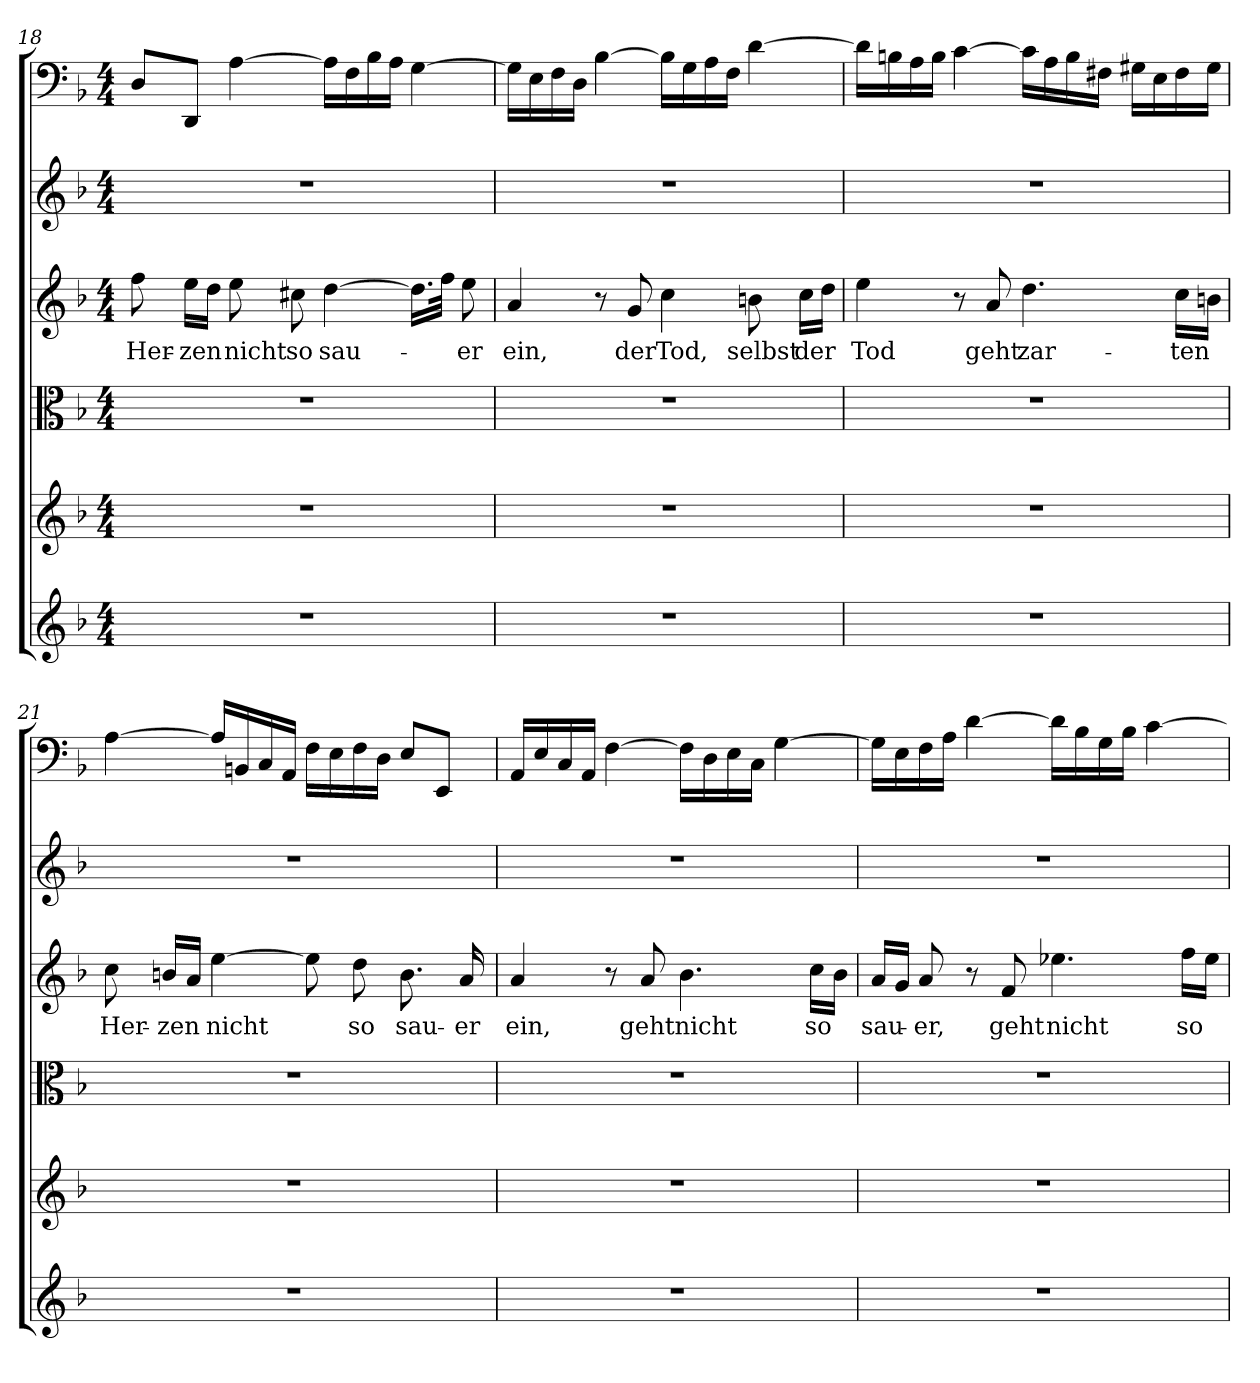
**kern	**kern	**kern	**kern	**text	**kern	**kern
*part6	*part5	*part4	*part3	*part3	*part2	*part1
*staff6	*staff5	*staff4	*staff3	*staff3	*staff2	*staff1
*clefG2	*clefG2	*clefC3	*clefG2	*	*clefG2	*clefF4
*k[b-]	*k[b-]	*k[b-]	*k[b-]	*	*k[b-]	*k[b-]
*F:	*F:	*F:	*F:	*	*F:	*F:
*M4/4	*M4/4	*M4/4	*M4/4	*	*M4/4	*M4/4
=18	=18	=18	=18	=18	=18	=18
1r	1r	1r	8ff\	Her-	1r	8D/L
.	.	.	16ee\LL	-zen	.	8DD/J
.	.	.	16dd\JJ	.	.	.
.	.	.	8ee\	nicht	.	[4A\
.	.	.	8cc#X\	so	.	.
.	.	.	[4dd\	sau-	.	16A\LL]
.	.	.	.	.	.	16F\
.	.	.	.	.	.	16B-\
.	.	.	.	.	.	16A\JJ
.	.	.	16.dd\LL]	.	.	[4G\
.	.	.	32ff\JJk	.	.	.
.	.	.	8ee\	-er	.	.
=19	=19	=19	=19	=19	=19	=19
1r	1r	1r	4a/	ein,	1r	16G\LL]
.	.	.	.	.	.	16E\
.	.	.	.	.	.	16F\
.	.	.	.	.	.	16D\JJ
.	.	.	8r	.	.	[4B-\
.	.	.	8g/	der	.	.
.	.	.	4cc\	Tod,	.	16B-\LL]
.	.	.	.	.	.	16G\
.	.	.	.	.	.	16A\
.	.	.	.	.	.	16F\JJ
.	.	.	8bn\	selbst	.	[4d\
.	.	.	16cc\LL	der	.	.
.	.	.	16dd\JJ	.	.	.
=20	=20	=20	=20	=20	=20	=20
1r	1r	1r	4ee\	Tod	1r	16d\LL]
.	.	.	.	.	.	16Bn\
.	.	.	.	.	.	16A\
.	.	.	.	.	.	16B\JJ
.	.	.	8r	.	.	[4c\
.	.	.	8a/	geht	.	.
.	.	.	4.dd\	zar-	.	16c\LL]
.	.	.	.	.	.	16A\
.	.	.	.	.	.	16B\
.	.	.	.	.	.	16F#X\JJ
.	.	.	.	.	.	16G#X\LL
.	.	.	.	.	.	16E\
.	.	.	16cc\LL	-ten	.	16F#\
.	.	.	16bn\JJ	.	.	16G#\JJ
=21	=21	=21	=21	=21	=21	=21
1r	1r	1r	8cc\	Her-	1r	[4A\
.	.	.	16bn/LL	-zen	.	.
.	.	.	16a/JJ	.	.	.
.	.	.	[4ee\	nicht	.	16A/LL]
.	.	.	.	.	.	16BBn/
.	.	.	.	.	.	16C/
.	.	.	.	.	.	16AA/JJ
.	.	.	8ee\]	.	.	16F\LL
.	.	.	.	.	.	16E\
.	.	.	8dd\	so	.	16F\
.	.	.	.	.	.	16D\JJ
.	.	.	8.b\	sau-	.	8E/L
.	.	.	.	.	.	8EE/J
.	.	.	16a/	-er	.	.
=22	=22	=22	=22	=22	=22	=22
1r	1r	1r	4a/	ein,	1r	16AA/LL
.	.	.	.	.	.	16E/
.	.	.	.	.	.	16C/
.	.	.	.	.	.	16AA/JJ
.	.	.	8r	.	.	[4F\
.	.	.	8a/	geht	.	.
.	.	.	4.b-\	nicht	.	16F\LL]
.	.	.	.	.	.	16D\
.	.	.	.	.	.	16E\
.	.	.	.	.	.	16C\JJ
.	.	.	.	.	.	[4G\
.	.	.	16cc\LL	so	.	.
.	.	.	16b-\JJ	.	.	.
=23	=23	=23	=23	=23	=23	=23
1r	1r	1r	16a/LL	sau-	1r	16G\LL]
.	.	.	16g/JJ	.	.	16E\
.	.	.	8a/	-er,	.	16F\
.	.	.	.	.	.	16A\JJ
.	.	.	8r	.	.	[4d\
.	.	.	8f/	geht	.	.
.	.	.	4.ee-X\	nicht	.	16d\LL]
.	.	.	.	.	.	16B-\
.	.	.	.	.	.	16G\
.	.	.	.	.	.	16B-\JJ
.	.	.	.	.	.	[4c\
.	.	.	16ff\LL	so	.	.
.	.	.	16ee-\JJ	.	.	.
=	=	=	=	=	=	=
*-	*-	*-	*-	*-	*-	*-
